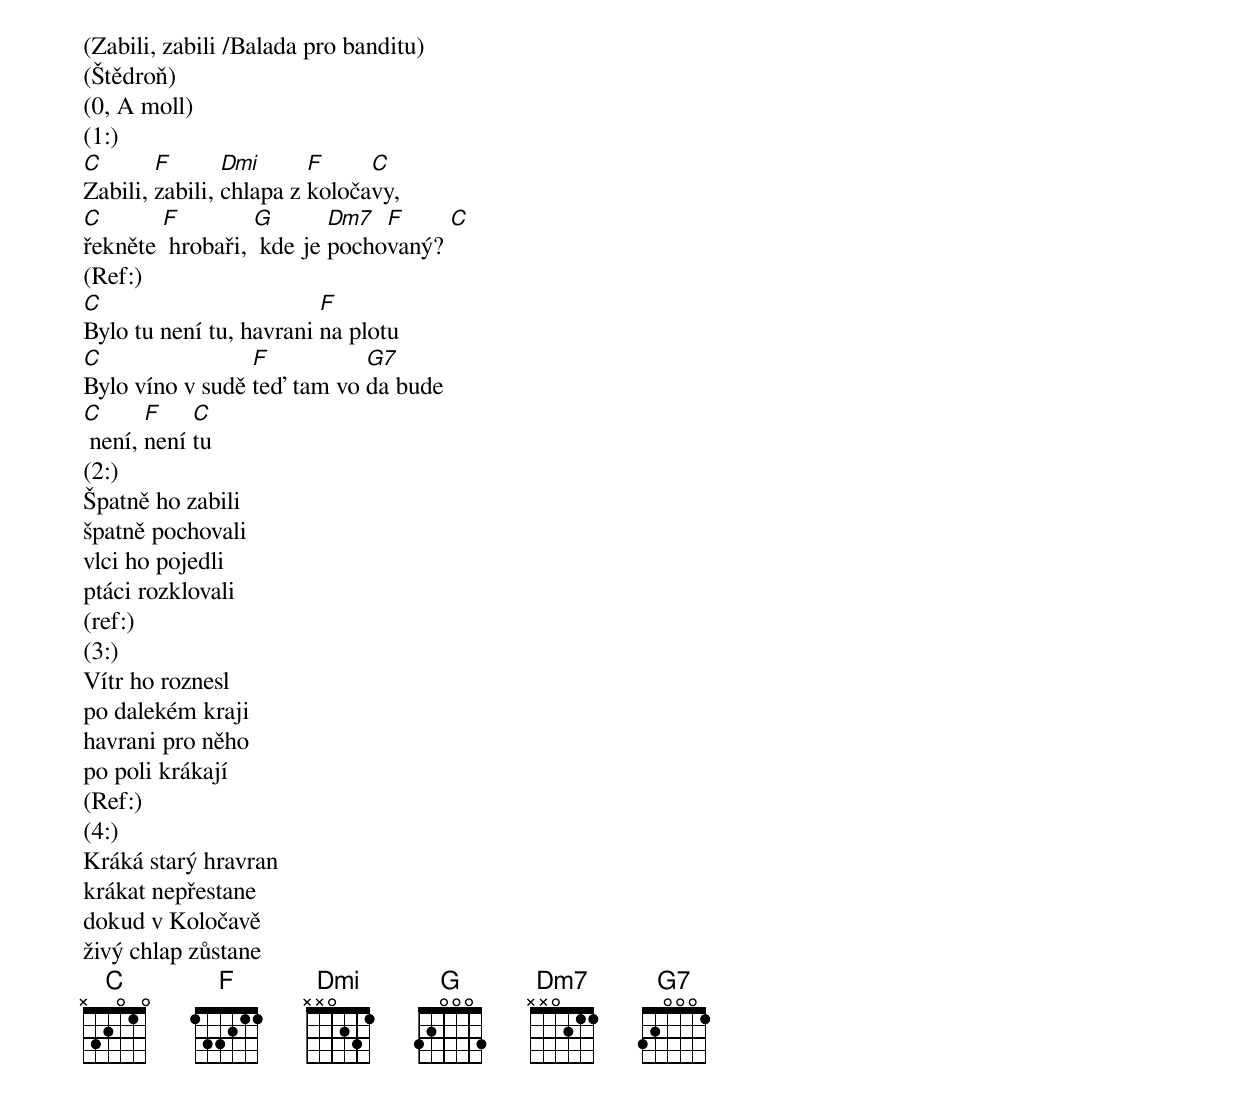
(Zabili, zabili /Balada pro banditu)
(Štědroň)
(0, A moll)
(1:)
[C]Zabili, [F]zabili, [Dmi]chlapa z [F]koloča[C]vy,
[C]řekněte [F] hrobaři, [G] kde je [Dm7]pocho[F]vaný? [C]
(Ref:)
[C]Bylo tu není tu, havrani [F]na plotu
[C]Bylo víno v sudě [F]teď tam vo [G7]da bude
[C] není, [F]není [C]tu
(2:)
Špatně ho zabili
špatně pochovali
vlci ho pojedli
ptáci rozklovali
(ref:)
(3:)
Vítr ho roznesl
po dalekém kraji
havrani pro něho
po poli krákají
(Ref:)
(4:)
Kráká starý hravran
krákat nepřestane
dokud v Koločavě
živý chlap zůstane
